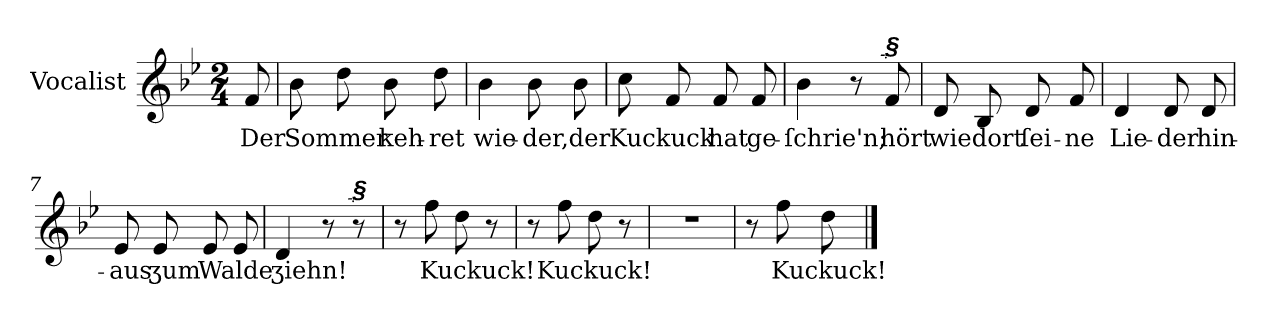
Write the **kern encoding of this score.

**kern	**text
*part1	*part1
*staff1	*staff1
*I"Vocalist	*
*k[b-e-]	*
*B-:	*
*M2/4	*
=	=
8f	Der
=1	=1
8b-	Sommer
8dd	.
8b-	keh-
8dd	-ret
=2	=2
4b-	wie-
8b-	-der,
8b-	der
=3	=3
8cc	Kuckuck
8f	.
8f	hat
8f	ge-
=4	=4
4b-	-ſchrie'n;
8r	.
!LO:TX:a:t=ֲ§	!
8f	hört
=5	=5
8d	wie
8B-	dort
8d	ſei-
8f	-ne
=6	=6
4d	Lie-
8d	-der
8d	hin-
=7	=7
8e-	-aus
8e-	ʒum
8e-	Walde
8e-	.
=8	=8
4d	ʒiehn!
8r	.
!LO:TX:a:t=ֲ§	!
8r	.
=9	=9
8r	.
8ff	Kuckuck!
8dd	.
8r	.
=10	=10
8r	.
8ff	Kuckuck!
8dd	.
8r	.
=11	=11
2r	.
=12	=12
8r	.
8ff	Kuckuck!
8dd	.
==	==
*-	*-
